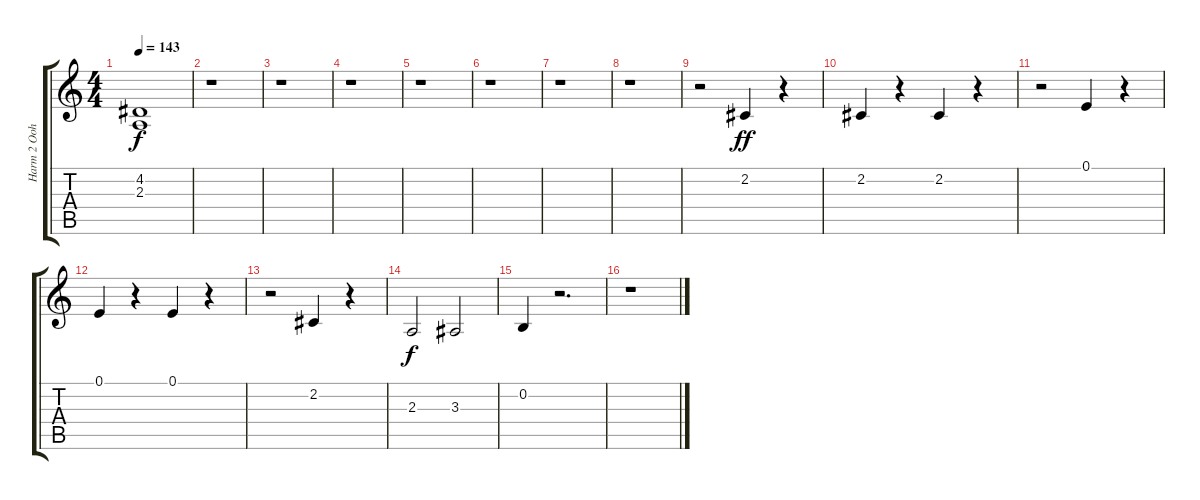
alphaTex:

\track ("Harm 2 Ooh/Aahs" "Harm 2 Ooh") {instrument voiceoohs}
\staff {score tabs}
\tuning (E4 B3 G3 D3 A2 E2) {hide}
\ts (4 4)
\tempo 143
\clef g2
\ks c
(4.2 2.3).1{dy f} |
r.1 |
r.1 |
r.1 |
r.1 |
r.1 |
r.1 |
r.1 |
r.2 2.2.4{dy ff instrument voiceoohs} r.4 |
2.2.4 r.4 2.2.4 r.4 |
r.2 0.1.4 r.4 |
0.1.4 r.4 0.1.4 r.4 |
r.2 2.2.4 r.4 |
2.3.2{dy f instrument choiraahs} 3.3.2 |
0.2.4 r.2{d} |
r.1
